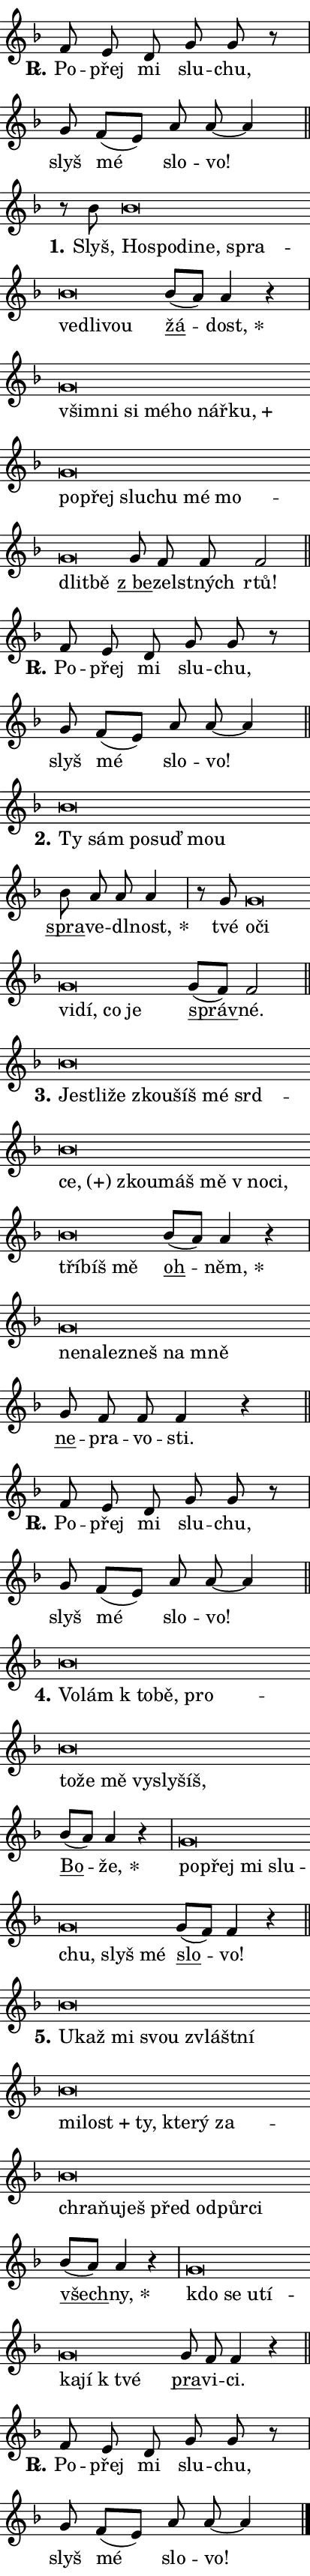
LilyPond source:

\version "2.22.1"
\header { tagline = "" }
\paper {
  indent = 0\cm
  top-margin = 0\cm
  right-margin = 0\cm
  bottom-margin = 0\cm
  left-margin = 0\cm
  paper-width = 7\cm
  page-breaking = #ly:one-page-breaking
  system-system-spacing.basic-distance = #11
  score-system-spacing.basic-distance = #11
  ragged-last = ##f
}


%% Author: Thomas Morley
%% https://lists.gnu.org/archive/html/lilypond-user/2020-05/msg00002.html
#(define (line-position grob)
"Returns position of @var[grob} in current system:
   @code{'start}, if at first time-step
   @code{'end}, if at last time-step
   @code{'middle} otherwise
"
  (let* ((col (ly:item-get-column grob))
         (ln (ly:grob-object col 'left-neighbor))
         (rn (ly:grob-object col 'right-neighbor))
         (col-to-check-left (if (ly:grob? ln) ln col))
         (col-to-check-right (if (ly:grob? rn) rn col))
         (break-dir-left
           (and
             (ly:grob-property col-to-check-left 'non-musical #f)
             (ly:item-break-dir col-to-check-left)))
         (break-dir-right
           (and
             (ly:grob-property col-to-check-right 'non-musical #f)
             (ly:item-break-dir col-to-check-right))))
        (cond ((eqv? 1 break-dir-left) 'start)
              ((eqv? -1 break-dir-right) 'end)
              (else 'middle))))

#(define (tranparent-at-line-position vctor)
  (lambda (grob)
  "Relying on @code{line-position} select the relevant enry from @var{vctor}.
Used to determine transparency,"
    (case (line-position grob)
      ((end) (not (vector-ref vctor 0)))
      ((middle) (not (vector-ref vctor 1)))
      ((start) (not (vector-ref vctor 2))))))

noteHeadBreakVisibility =
#(define-music-function (break-visibility)(vector?)
"Makes @code{NoteHead}s transparent relying on @var{break-visibility}"
#{
  \override NoteHead.transparent =
    #(tranparent-at-line-position break-visibility)
#})

#(define delete-ledgers-for-transparent-note-heads
  (lambda (grob)
    "Reads whether a @code{NoteHead} is transparent.
If so this @code{NoteHead} is removed from @code{'note-heads} from
@var{grob}, which is supposed to be @code{LedgerLineSpanner}.
As a result ledgers are not printed for this @code{NoteHead}"
    (let* ((nhds-array (ly:grob-object grob 'note-heads))
           (nhds-list
             (if (ly:grob-array? nhds-array)
                 (ly:grob-array->list nhds-array)
                 '()))
           ;; Relies on the transparent-property being done before
           ;; Staff.LedgerLineSpanner.after-line-breaking is executed.
           ;; This is fragile ...
           (to-keep
             (remove
               (lambda (nhd)
                 (ly:grob-property nhd 'transparent #f))
               nhds-list)))
      ;; TODO find a better method to iterate over grob-arrays, similiar
      ;; to filter/remove etc for lists
      ;; For now rebuilt from scratch
      (set! (ly:grob-object grob 'note-heads)  '())
      (for-each
        (lambda (nhd)
          (ly:pointer-group-interface::add-grob grob 'note-heads nhd))
        to-keep))))

hideNotes = {
  \noteHeadBreakVisibility #begin-of-line-visible
}
unHideNotes = {
  \noteHeadBreakVisibility #all-visible
}

% work-around for resetting accidentals
% https://lilypond.org/doc/v2.23/Documentation/notation/displaying-rhythms#unmetered-music
cadenzaMeasure = {
  \cadenzaOff
  \partial 1024 s1024
  \cadenzaOn
}

#(define-markup-command (accent layout props text) (markup?)
  "Underline accented syllable"
  (interpret-markup layout props
    #{\markup \override #'(offset . 4.3) \underline { #text }#}))

responsum = \markup \concat {
  "R" \hspace #-1.05 \path #0.1 #'((moveto 0 0.07) (lineto 0.9 0.8)) \hspace #0.05 "."
}

\layout {
    \context {
        \Staff
        \remove "Time_signature_engraver"
        \override LedgerLineSpanner.after-line-breaking = #delete-ledgers-for-transparent-note-heads
    }
    \context {
        \Voice {
            \override NoteHead.output-attributes = #'((class . "notehead"))
            \override Hairpin.height = #0.55
        }
    }
    \context {
        \Lyrics {
            \override StanzaNumber.output-attributes = #'((class . "stanzanumber"))
            \override LyricSpace.minimum-distance = #0.9
            \override LyricText.font-name = #"TeX Gyre Schola"
            \override LyricText.font-size = 1
            \override StanzaNumber.font-name = #"TeX Gyre Schola Bold"
            \override StanzaNumber.font-size = 1
        }
    }
}

% magnetic-lyrics.ily
%
%   written by
%     Jean Abou Samra <jean@abou-samra.fr>
%     Werner Lemberg <wl@gnu.org>
%
%   adapted by
%     Jiri Hon <jiri.hon@gmail.com>
%
% Version 2022-Apr-15

% https://www.mail-archive.com/lilypond-user@gnu.org/msg149350.html

#(define (Left_hyphen_pointer_engraver context)
   "Collect syllable-hyphen-syllable occurrences in lyrics and store
them in properties.  This engraver only looks to the left.  For
example, if the lyrics input is @code{foo -- bar}, it does the
following.

@itemize @bullet
@item
Set the @code{text} property of the @code{LyricHyphen} grob between
@q{foo} and @q{bar} to @code{foo}.

@item
Set the @code{left-hyphen} property of the @code{LyricText} grob with
text @q{foo} to the @code{LyricHyphen} grob between @q{foo} and
@q{bar}.
@end itemize

Use this auxiliary engraver in combination with the
@code{lyric-@/text::@/apply-@/magnetic-@/offset!} hook."
   (let ((hyphen #f)
         (text #f))
     (make-engraver
      (acknowledgers
       ((lyric-syllable-interface engraver grob source-engraver)
        (set! text grob)))
      (end-acknowledgers
       ((lyric-hyphen-interface engraver grob source-engraver)
        ;(when (not (grob::has-interface grob 'lyric-space-interface))
          (set! hyphen grob)));)
      ((stop-translation-timestep engraver)
       (when (and text hyphen)
         (ly:grob-set-object! text 'left-hyphen hyphen))
       (set! text #f)
       (set! hyphen #f)))))

#(define (lyric-text::apply-magnetic-offset! grob)
   "If the space between two syllables is less than the value in
property @code{LyricText@/.details@/.squash-threshold}, move the right
syllable to the left so that it gets concatenated with the left
syllable.

Use this function as a hook for
@code{LyricText@/.after-@/line-@/breaking} if the
@code{Left_@/hyphen_@/pointer_@/engraver} is active."
   (let ((hyphen (ly:grob-object grob 'left-hyphen #f)))
     (when hyphen
       (let ((left-text (ly:spanner-bound hyphen LEFT)))
         (when (grob::has-interface left-text 'lyric-syllable-interface)
           (let* ((common (ly:grob-common-refpoint grob left-text X))
                  (this-x-ext (ly:grob-extent grob common X))
                  (left-x-ext
                   (begin
                     ;; Trigger magnetism for left-text.
                     (ly:grob-property left-text 'after-line-breaking)
                     (ly:grob-extent left-text common X)))
                  ;; `delta` is the gap width between two syllables.
                  (delta (- (interval-start this-x-ext)
                            (interval-end left-x-ext)))
                  (details (ly:grob-property grob 'details))
                  (threshold (assoc-get 'squash-threshold details 0.2)))
             (when (< delta threshold)
               (let* (;; We have to manipulate the input text so that
                      ;; ligatures crossing syllable boundaries are not
                      ;; disabled.  For languages based on the Latin
                      ;; script this is essentially a beautification.
                      ;; However, for non-Western scripts it can be a
                      ;; necessity.
                      (lt (ly:grob-property left-text 'text))
                      (rt (ly:grob-property grob 'text))
                      (is-space (grob::has-interface hyphen 'lyric-space-interface))
                      (space (if is-space " " ""))
                      (space-markup (grob-interpret-markup grob " "))
                      (space-size (interval-length (ly:stencil-extent space-markup X)))
                      (extra-delta (if is-space space-size 0))
                      ;; Append new syllable.
                      (ltrt-space (if (and (string? lt) (string? rt))
                                (string-append lt space rt)
                                (make-concat-markup (list lt space rt))))
                      ;; Right-align `ltrt` to the right side.
                      (ltrt-space-markup (grob-interpret-markup
                               grob
                               (make-translate-markup
                                (cons (interval-length this-x-ext) 0)
                                (make-right-align-markup ltrt-space)))))
                 (begin
                   ;; Don't print `left-text`.
                   (ly:grob-set-property! left-text 'stencil #f)
                   ;; Set text and stencil (which holds all collected
                   ;; syllables so far) and shift it to the left.
                   (ly:grob-set-property! grob 'text ltrt-space)
                   (ly:grob-set-property! grob 'stencil ltrt-space-markup)
                   (ly:grob-translate-axis! grob (- (- delta extra-delta)) X))))))))))


#(define (lyric-hyphen::displace-bounds-first grob)
   ;; Make very sure this callback isn't triggered too early.
   (let ((left (ly:spanner-bound grob LEFT))
         (right (ly:spanner-bound grob RIGHT)))
     (ly:grob-property left 'after-line-breaking)
     (ly:grob-property right 'after-line-breaking)
     (ly:lyric-hyphen::print grob)))

squashThreshold = #0.4

\layout {
  \context {
    \Lyrics
    \consists #Left_hyphen_pointer_engraver
    \override LyricText.after-line-breaking =
      #lyric-text::apply-magnetic-offset!
    \override LyricHyphen.stencil = #lyric-hyphen::displace-bounds-first
    \override LyricText.details.squash-threshold = \squashThreshold
    \override LyricHyphen.minimum-distance = 0
    \override LyricHyphen.minimum-length = \squashThreshold
  }
}

squash = \override LyricText.details.squash-threshold = 9999
unSquash = \override LyricText.details.squash-threshold = \squashThreshold

left = \override LyricText.self-alignment-X = #LEFT
unLeft = \revert LyricText.self-alignment-X

starOffset = #(lambda (grob) 
                (let ((x_offset (ly:self-alignment-interface::aligned-on-x-parent grob)))
                  (if (= x_offset 0) 0 (+ x_offset 1.2))))

star = #(define-music-function (syllable)(string?)
"Append star separator at the end of a syllable"
#{
  \once \override LyricText.X-offset = #starOffset
  \lyricmode { \markup {
    #syllable
    \override #'((font-name . "TeX Gyre Schola Bold")) \hspace #0.2 \lower #0.65 \larger "*"
  } }
#})

starAccent = #(define-music-function (syllable)(string?)
"Append star separator at the end of a syllable and make accent"
#{
  \once \override LyricText.X-offset = #starOffset
  \lyricmode { \markup {
    \accent #syllable
    \override #'((font-name . "TeX Gyre Schola Bold")) \hspace #0.2 \lower #0.65 \larger "*"
  } }
#})

breath = #(define-music-function (syllable)(string?)
"Append breathing indicator at the end of a syllable"
#{
  \lyricmode { \markup { #syllable "+" } }
#})

optionalBreath = #(define-music-function (syllable)(string?)
"Append optional breathing indicator at the end of a syllable"
#{
  \lyricmode { \markup { #syllable "(+)" } }
#})


\score {
    <<
        \new Voice = "melody" { \cadenzaOn \key f \major \relative { f'8 e d g g r \cadenzaMeasure \bar "|" g f[( e)] a a~ a4 \cadenzaMeasure \bar "||" \break }
\relative { r8 bes'8 bes\breve*1/16 \hideNotes \breve*1/16 \bar "" \breve*1/16 \bar "" \breve*1/16 \bar "" \breve*1/16 \bar "" \breve*1/16 \bar "" \breve*1/16 \breve*1/16 \bar "" \unHideNotes \bar "" bes8[( a)] a4 r \cadenzaMeasure \bar "|" g\breve*1/16 \hideNotes \breve*1/16 \bar "" \breve*1/16 \bar "" \breve*1/16 \bar "" \breve*1/16 \bar "" \breve*1/16 \bar "" \breve*1/16 \bar "" \breve*1/16 \bar "" \breve*1/16 \bar "" \breve*1/16 \bar "" \breve*1/16 \bar "" \breve*1/16 \bar "" \breve*1/16 \bar "" \breve*1/16 \breve*1/16 \bar "" \unHideNotes \bar "" g8 f f f2 \cadenzaMeasure \bar "||" \break }
\relative { f'8 e d g g r \cadenzaMeasure \bar "|" g f[( e)] a a~ a4 \cadenzaMeasure \bar "||" \break }
\relative { bes'\breve*1/16 \hideNotes \breve*1/16 \bar "" \breve*1/16 \bar "" \breve*1/16 \breve*1/16 \bar "" \unHideNotes \bar "" bes8 a a a4 \cadenzaMeasure \bar "|" r8 g8 g\breve*1/16 \hideNotes \breve*1/16 \bar "" \breve*1/16 \bar "" \breve*1/16 \bar "" \breve*1/16 \breve*1/16 \bar "" \unHideNotes \bar "" g8[( f)] f2 \cadenzaMeasure \bar "||" \break }
\relative { bes'\breve*1/16 \hideNotes \breve*1/16 \bar "" \breve*1/16 \bar "" \breve*1/16 \bar "" \breve*1/16 \bar "" \breve*1/16 \bar "" \breve*1/16 \bar "" \breve*1/16 \bar "" \breve*1/16 \bar "" \breve*1/16 \bar "" \breve*1/16 \bar "" \breve*1/16 \bar "" \breve*1/16 \bar "" \breve*1/16 \bar "" \breve*1/16 \breve*1/16 \bar "" \unHideNotes \bar "" bes8[( a)] a4 r \cadenzaMeasure \bar "|" g\breve*1/16 \hideNotes \breve*1/16 \bar "" \breve*1/16 \bar "" \breve*1/16 \bar "" \breve*1/16 \breve*1/16 \bar "" \unHideNotes \bar "" g8 f f f4 r \cadenzaMeasure \bar "||" \break }
\relative { f'8 e d g g r \cadenzaMeasure \bar "|" g f[( e)] a a~ a4 \cadenzaMeasure \bar "||" \break }
\relative { bes'\breve*1/16 \hideNotes \breve*1/16 \bar "" \breve*1/16 \bar "" \breve*1/16 \bar "" \breve*1/16 \bar "" \breve*1/16 \bar "" \breve*1/16 \bar "" \breve*1/16 \bar "" \breve*1/16 \bar "" \breve*1/16 \breve*1/16 \bar "" \unHideNotes \bar "" bes8[( a)] a4 r \cadenzaMeasure \bar "|" g\breve*1/16 \hideNotes \breve*1/16 \bar "" \breve*1/16 \bar "" \breve*1/16 \bar "" \breve*1/16 \bar "" \breve*1/16 \breve*1/16 \bar "" \unHideNotes \bar "" g8[( f)] f4 r \cadenzaMeasure \bar "||" \break }
\relative { bes'\breve*1/16 \hideNotes \breve*1/16 \bar "" \breve*1/16 \bar "" \breve*1/16 \bar "" \breve*1/16 \bar "" \breve*1/16 \bar "" \breve*1/16 \bar "" \breve*1/16 \bar "" \breve*1/16 \bar "" \breve*1/16 \bar "" \breve*1/16 \bar "" \breve*1/16 \bar "" \breve*1/16 \bar "" \breve*1/16 \bar "" \breve*1/16 \bar "" \breve*1/16 \bar "" \breve*1/16 \bar "" \breve*1/16 \breve*1/16 \bar "" \unHideNotes \bar "" bes8[( a)] a4 r \cadenzaMeasure \bar "|" g\breve*1/16 \hideNotes \breve*1/16 \bar "" \breve*1/16 \bar "" \breve*1/16 \bar "" \breve*1/16 \bar "" \breve*1/16 \breve*1/16 \bar "" \unHideNotes \bar "" g8 f f4 r \cadenzaMeasure \bar "||" \break }
\relative { f'8 e d g g r \cadenzaMeasure \bar "|" g f[( e)] a a~ a4 \cadenzaMeasure \bar "||" \break } \bar "|." }
        \new Lyrics \lyricsto "melody" { \lyricmode { \set stanza = \responsum
Po -- přej mi slu -- chu, slyš mé slo -- vo!
\set stanza = "1."
Slyš, \left Ho -- \squash spo -- di -- ne, spra -- ve -- dli -- vou \unLeft \unSquash \markup \accent žá -- \star dost, \left všim -- \squash ni si mé -- ho nář -- \breath "ku," po -- přej slu -- chu mé mo -- dlit -- bě \unLeft \unSquash \markup \accent "z be" -- ze -- lstných rtů!
\set stanza = \responsum
Po -- přej mi slu -- chu, slyš mé slo -- vo!
\set stanza = "2."
\left Ty \squash sám po -- suď mou \unLeft \unSquash \markup \accent spra -- ve -- dl -- \star nost, tvé \left o -- \squash či vi -- dí, co je \unLeft \unSquash \markup \accent správ -- né.
\set stanza = "3."
\left Je -- \squash stli -- že zkou -- šíš mé srd -- \optionalBreath ce, zkou -- máš mě "v no" -- ci, tří -- bíš mě \unLeft \unSquash \markup \accent oh -- \star něm, \left ne -- \squash na -- lez -- neš na mně \unLeft \unSquash \markup \accent ne -- pra -- vo -- sti.
\set stanza = \responsum
Po -- přej mi slu -- chu, slyš mé slo -- vo!
\set stanza = "4."
\left Vo -- \squash lám "k to" -- bě, pro -- to -- že mě vy -- sly -- šíš, \unLeft \unSquash \markup \accent Bo -- \star že, \left po -- \squash přej mi slu -- chu, slyš mé \unLeft \unSquash \markup \accent slo -- vo!
\set stanza = "5."
\left U -- \squash kaž mi svou zvlášt -- ní mi -- \breath "lost" ty, kte -- rý za -- chra -- ňu -- ješ před od -- půr -- ci \unLeft \unSquash \markup \accent všech -- \star ny, \left kdo \squash se u -- tí -- ka -- jí "k tvé" \unLeft \unSquash \markup \accent pra -- vi -- ci.
\set stanza = \responsum
Po -- přej mi slu -- chu, slyš mé slo -- vo! } }
    >>
    \layout {}
}
